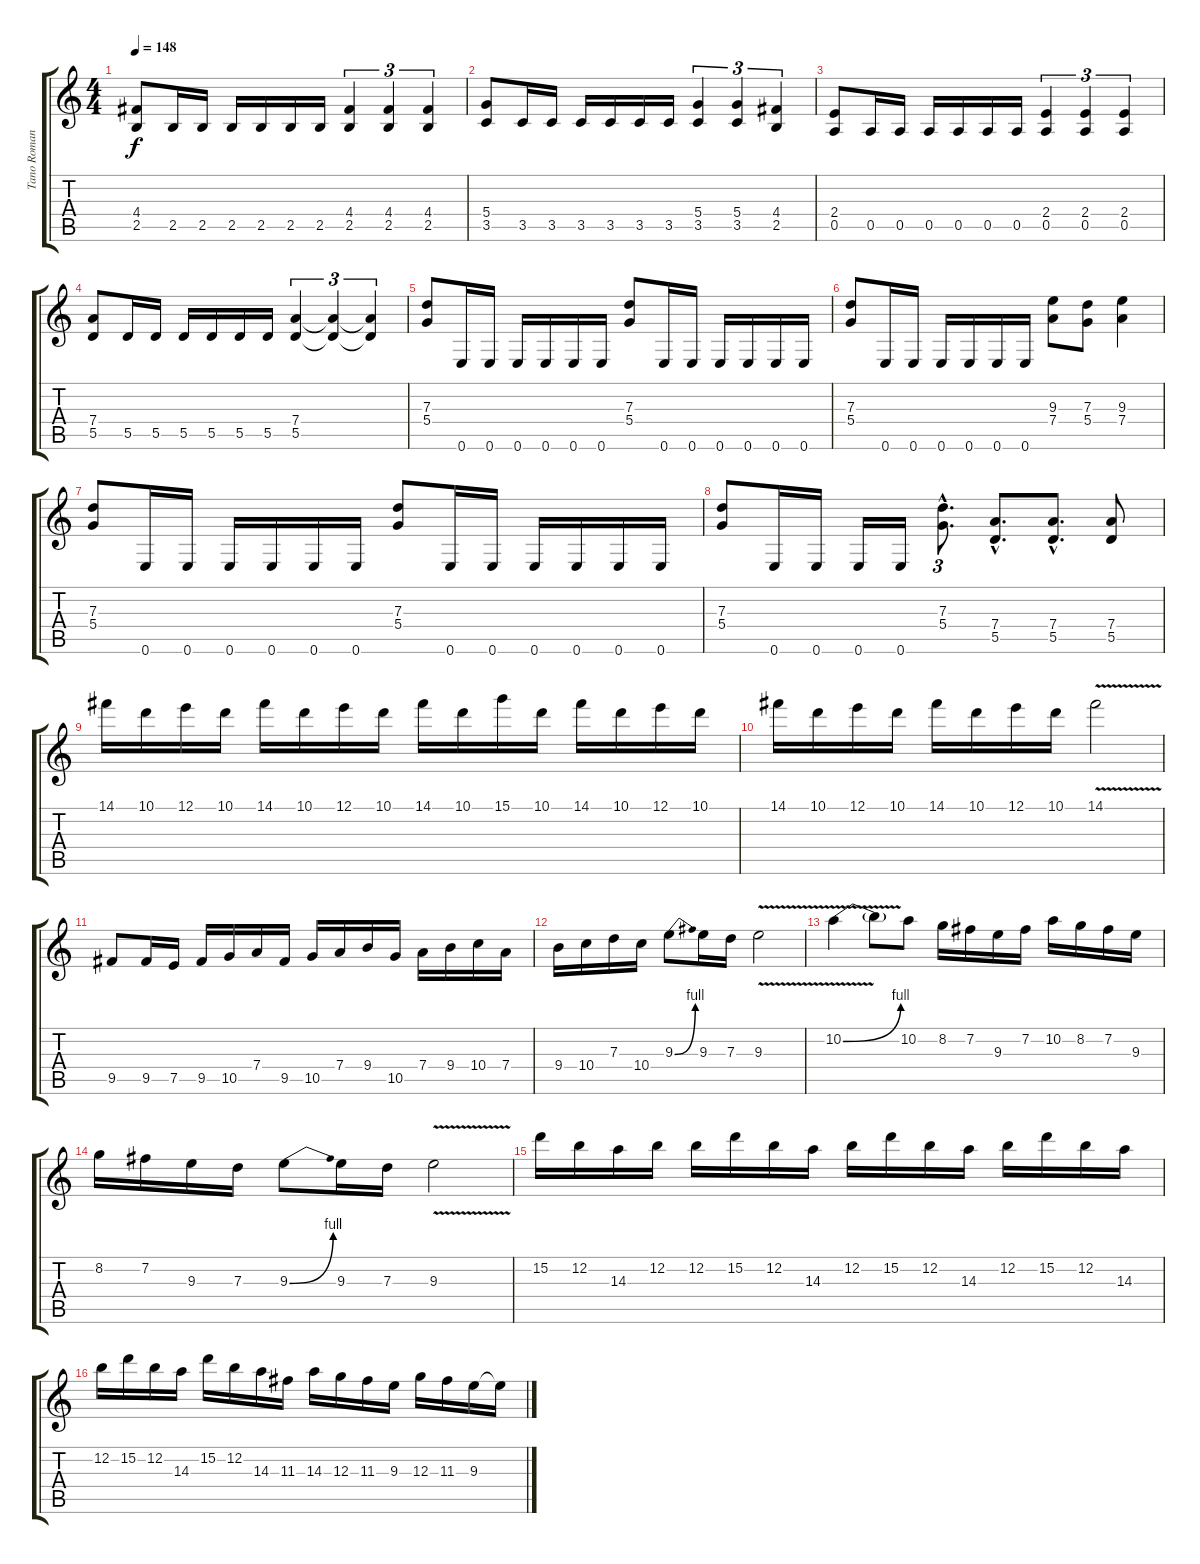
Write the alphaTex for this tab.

\track ("Tano Romano" "Tano Roman") {instrument distortionguitar}
\staff {score tabs}
\tuning (E4 B3 G3 D3 A2 E2) {hide}
\ts (4 4)
\tempo 148
\clef g2
\ks c
(4.4 2.5).8{dy f} 2.5.16 2.5.16 2.5.16 2.5.16 2.5.16 2.5.16 (4.4 2.5).4{tu (3 2)} (4.4 2.5).4{tu (3 2)} (4.4 2.5).4{tu (3 2)} |
(5.4 3.5).8 3.5.16 3.5.16 3.5.16 3.5.16 3.5.16 3.5.16 (5.4 3.5).4{tu (3 2)} (5.4 3.5).4{tu (3 2)} (4.4 2.5).4{tu (3 2)} |
(2.4 0.5).8 0.5.16 0.5.16 0.5.16 0.5.16 0.5.16 0.5.16 (2.4 0.5).4{tu (3 2)} (2.4 0.5).4{tu (3 2)} (2.4 0.5).4{tu (3 2)} |
(7.4 5.5).8 5.5.16 5.5.16 5.5.16 5.5.16 5.5.16 5.5.16 (7.4 5.5).4{tu (3 2)} (7.4{t} 5.5{t}).4{tu (3 2)} (7.4{t} 5.5{t}).4{tu (3 2)} |
(7.3 5.4).8 0.6.16 0.6.16 0.6.16 0.6.16 0.6.16 0.6.16 (7.3 5.4).8 0.6.16 0.6.16 0.6.16 0.6.16 0.6.16 0.6.16 |
(7.3 5.4).8 0.6.16 0.6.16 0.6.16 0.6.16 0.6.16 0.6.16 (9.3 7.4).8 (7.3 5.4).8 (9.3 7.4).4 |
(7.3 5.4).8 0.6.16 0.6.16 0.6.16 0.6.16 0.6.16 0.6.16 (7.3 5.4).8 0.6.16 0.6.16 0.6.16 0.6.16 0.6.16 0.6.16 |
(7.3 5.4).8 0.6.16 0.6.16 0.6.16 0.6.16 (7.3{hac} 5.4{hac}).8{d tu (3 2)} (7.4{hac} 5.5{hac}).8{d} (7.4{hac} 5.5{hac}).8{d} (7.4 5.5).8 |
14.1.16{balance 16} 10.1.16 12.1.16 10.1.16 14.1.16 10.1.16 12.1.16 10.1.16 14.1.16 10.1.16 15.1.16 10.1.16 14.1.16 10.1.16 12.1.16 10.1.16 |
14.1.16 10.1.16 12.1.16 10.1.16 14.1.16 10.1.16 12.1.16 10.1.16 14.1{v}.2 |
9.5.8 9.5.16 7.5.16 9.5.16 10.5.16 7.4.16 9.5.16 10.5.16 7.4.16 9.4.16 10.5.16 7.4.16 9.4.16 10.4.16 7.4.16 |
9.4.16 10.4.16 7.3.16 10.4.16 9.3{be (bend 0 0 60 4)}.8 9.3.16 7.3.16 9.3{v}.2 |
10.2{be (bend 0 0 60 4) v}.4 10.2{t}.8 10.2.8 8.2.16 7.2.16 9.3.16 7.2.16 10.2.16 8.2.16 7.2.16 9.3.16 |
8.2.16 7.2.16 9.3.16 7.3.16 9.3{be (bend 0 0 60 4)}.8 9.3.16 7.3.16 9.3{v}.2 |
15.2.16 12.2.16 14.3.16 12.2.16 12.2.16 15.2.16 12.2.16 14.3.16 12.2.16 15.2.16 12.2.16 14.3.16 12.2.16 15.2.16 12.2.16 14.3.16 |
12.2.16 15.2.16 12.2.16 14.3.16 15.2.16 12.2.16 14.3.16 11.3.16 14.3.16 12.3.16 11.3.16 9.3.16 12.3.16 11.3.16 9.3.16 9.3{t}.16
